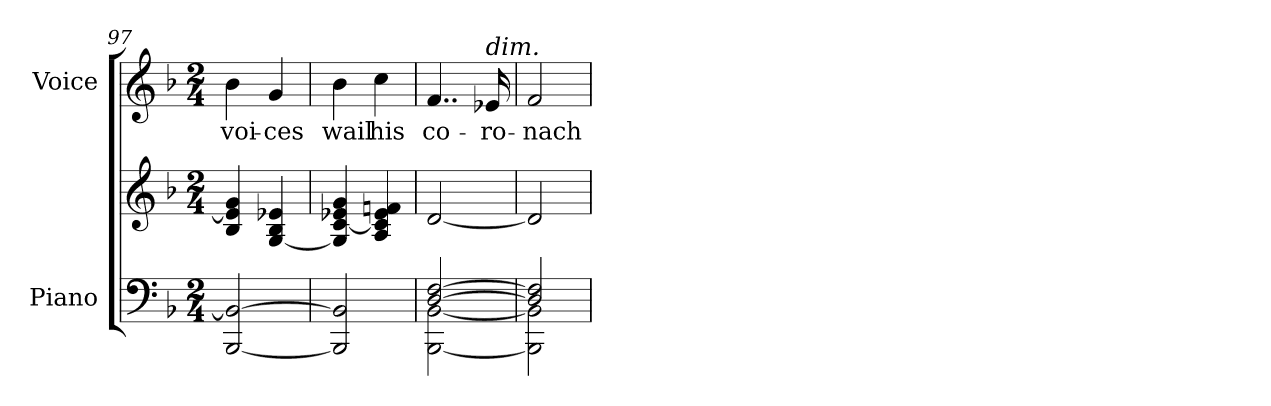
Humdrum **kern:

**kern	**kern	**kern	**text
*part2	*part2	*part1	*part1
*staff3	*staff2	*staff1	*staff1
*I"Piano	*	*I"Voice	*
*I'Pno	*	*	*
*clefF4	*clefG2	*clefG2	*
*k[b-]	*k[b-]	*k[b-]	*
*M2/4	*M2/4	*M2/4	*
=97	=97	=97	=97
!	!	!	!LO:LY:b
[2BBB-/ 2BB-/_	4B-/ 4e-/] 4g/	4b-\	voi-
!	!	!	!LO:LY:b
.	[4G/ 4B-/ 4e-X/	4g/	-ces
=98	=98	=98	=98
!	!	!	!LO:LY:b
2BBB-/] 2BB-/]	4G/] [4c/ 4e-X/ 4g/	4b-\	wail
!	!	!	!LO:LY:b
.	4A/ 4c/] 4e-/ 4fn/	4cc\	his
=99	=99	=99	=99
*^	*	*	*
!	!	!	!	!LO:LY:b
[2D/ [2F/	[2BBB-\ [2BB-\	[2d/	4..f/	co-
!	!	!	!LO:TX:a:i:t=dim.	!
!	!	!	!	!LO:LY:b
.	.	.	16e-X/	-ro-
!!LO:LB:g=z
=100	=100	=100	=100	=100
!	!	!	!	!LO:LY:b
2D/] 2F/]	2BBB-\] 2BB-\]	2d/]	2f/	-nach
*v	*v	*	*	*
=	=	=	=
*-	*-	*-	*-
